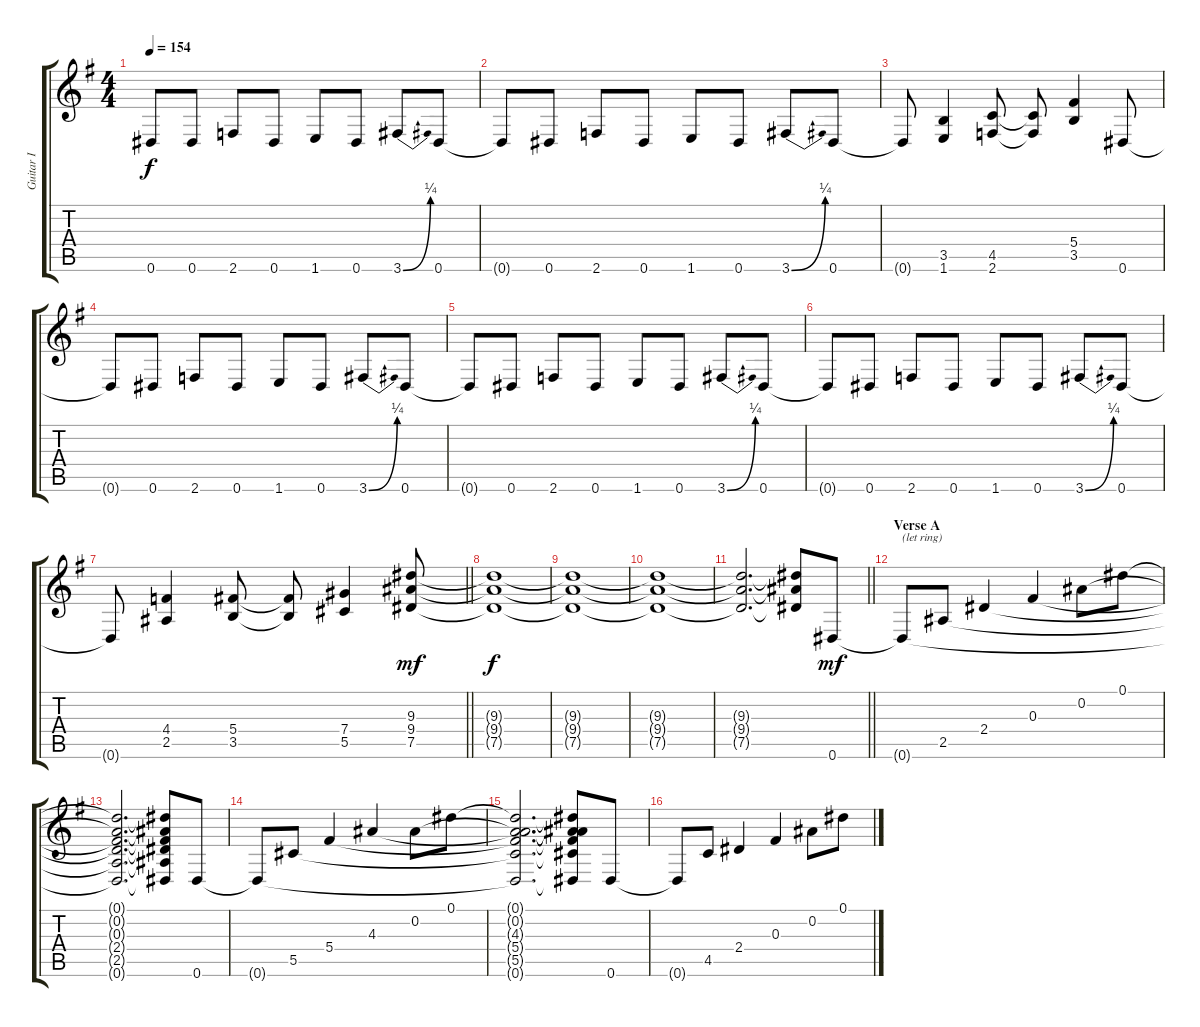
\track ("Guitar I" "Guitar I") {instrument distortionguitar}
\staff {score tabs}
\tuning (Eb4 Bb3 Gb3 Db3 Ab2 Eb2) {hide}
\ts (4 4)
\tempo 154
\clef g2
\ks eminor
0.6{t}.8{dy f} 0.6.8 2.6.8 0.6.8 1.6.8 0.6.8 3.6{be (bend 0 0 60 1)}.8 0.6.8 |
0.6{t}.8 0.6.8 2.6.8 0.6.8 1.6.8 0.6.8 3.6{be (bend 0 0 60 1)}.8 0.6.8 |
0.6{t}.8 (3.5 1.6).4 (4.5 2.6).8 (4.5{t} 2.6{t}).8 (5.4 3.5).4 0.6.8 |
0.6{t}.8 0.6.8 2.6.8 0.6.8 1.6.8 0.6.8 3.6{be (bend 0 0 60 1)}.8 0.6.8 |
0.6{t}.8 0.6.8 2.6.8 0.6.8 1.6.8 0.6.8 3.6{be (bend 0 0 60 1)}.8 0.6.8 |
0.6{t}.8 0.6.8 2.6.8 0.6.8 1.6.8 0.6.8 3.6{be (bend 0 0 60 1)}.8 0.6.8 |
\barLineRight lightlight
0.6{t}.8 (4.4 2.5).4 (5.4 3.5).8 (5.4{t} 3.5{t}).8 (7.4 5.5).4 (9.3 9.4 7.5).8{dy mf} |
\section ("" "")
(9.3{t} 9.4{t} 7.5{t}).1{dy f} |
(9.3{t} 9.4{t} 7.5{t}).1 |
(9.3{t} 9.4{t} 7.5{t}).1 |
\barLineRight lightlight
(9.3{t} 9.4{t} 7.5{t}).2{d} (9.3{t} 9.4{t} 7.5{t}).8 0.6.8{dy mf} |
\section ("" "Verse A")
0.6{t}.8{txt "(let ring)"} 2.5.8 2.4.4 0.3.4 0.2.8 0.1.8 |
(0.1{t} 0.2{t} 0.3{t} 2.4{t} 2.5{t} 0.6{t}).2{d} (0.1{t} 0.2{t} 0.3{t} 2.4{t} 2.5{t} 0.6{t}).8 0.6.8 |
0.6{t}.8 5.5.8 5.4.4 4.3.4 0.2.8 0.1.8 |
(0.1{t} 0.2{t} 4.3{t} 5.4{t} 5.5{t} 0.6{t}).2{d} (0.1{t} 0.2{t} 4.3{t} 5.4{t} 5.5{t} 0.6{t}).8 0.6.8 |
0.6{t}.8 4.5.8 2.4.4 0.3.4 0.2.8 0.1.8
